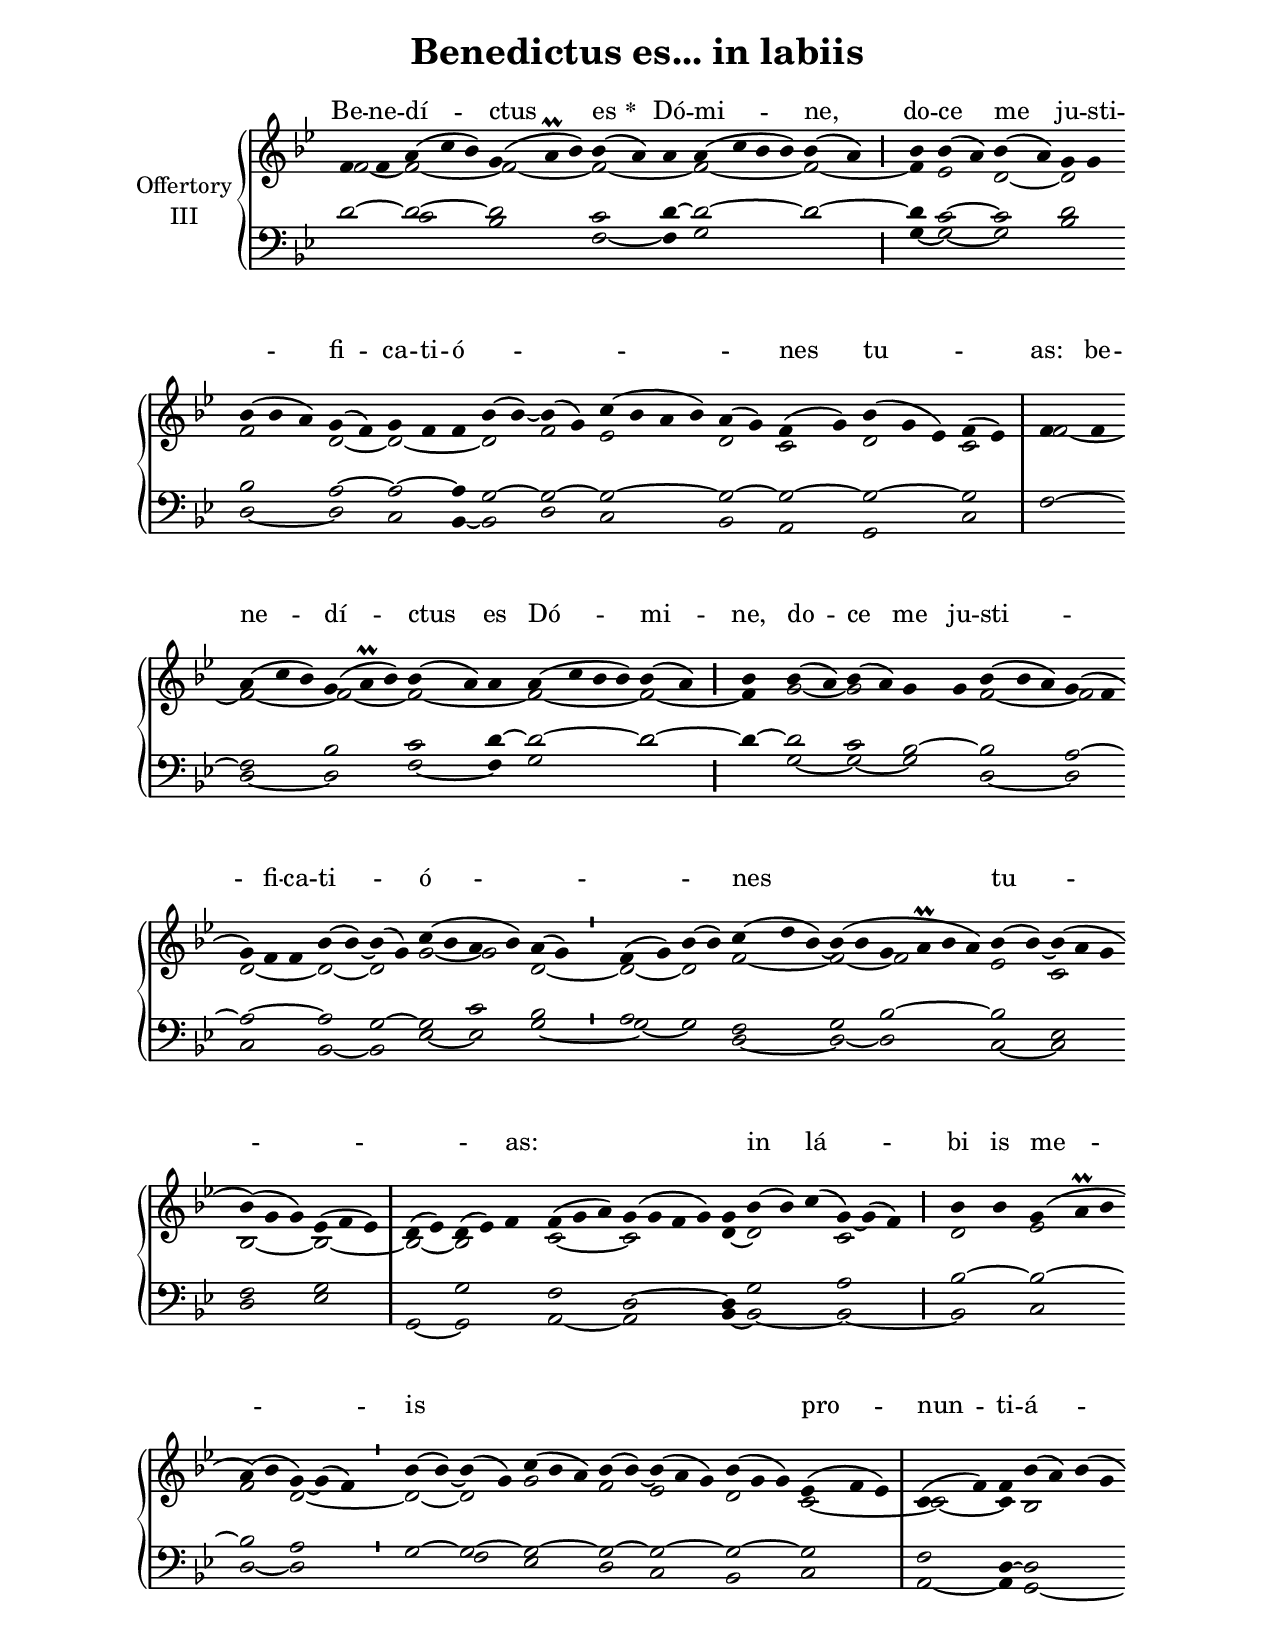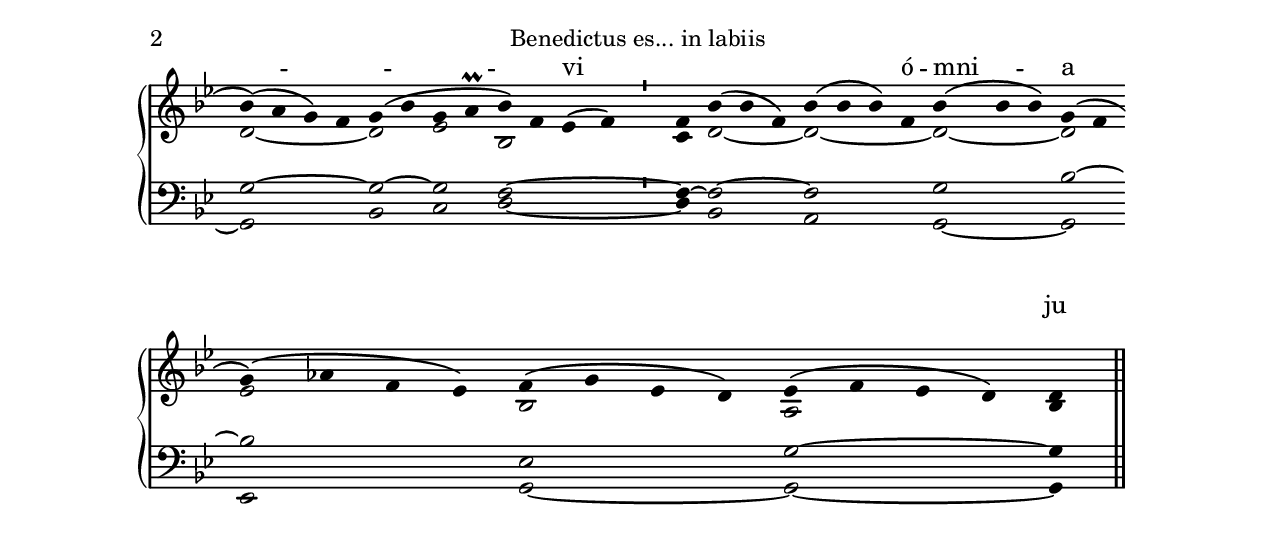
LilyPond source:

\version "2.18"
\include "gregorian.ly"
\include "noh2.ily"


%Page reference: page i.150
%(volume.page)

global = {
 \key d \phrygian
 \cadenzaOn 
}

\header {
  title = \markup \center-column {"Benedictus es... in labiis" \vspace #1 }
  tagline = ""
  composer = ""
}

\paper {
 #(include-special-characters)
  oddHeaderMarkup = \markup \fill-line {
    \line {}
    \center-column {
      \on-the-fly #first-page     " "
      \on-the-fly #not-first-page "Benedictus es... in labiis"
    }
    \line { \on-the-fly #print-page-number-check-first \fromproperty #'page:page-number-string }
  }
  evenHeaderMarkup = \markup \fill-line {
    \line { \on-the-fly #print-page-number-check-first \fromproperty #'page:page-number-string }
    \center-column { "Benedictus es... in labiis" }
    \line {}
  }
}

chantText = \lyricmode {
Be -- ne -- dí -- ctus es 
\set stanza = " * " Dó -- mi -- ne, 
do -- ce me ju -- sti -- _ fi -- ca -- ti -- ó -- _ _ _ nes tu -- _ as: 
be -- ne -- dí -- ctus es Dó -- mi -- ne, 
do -- ce me ju -- sti -- _ fi -- ca -- ti -- ó -- _ _ _ nes tu -- _ _ _ as: _ _ _ 
in lá -- bi is me -- is _ _ _ 
pro -- nun -- ti -- á -- _ _ _ _ vi _ _ _ 
ó -- mni -- a _ _ ju -- dí -- ci -- a o -- _ _ ris _ tu -- _ _ _ i. }

chantMusic = {
\tieDown   f'4 f'4 a'4 ( c''4 bes'4) g'4 ( a'\prall bes'4) bes'4 ( a'4)  a'4 a'4 ( c''4 bes'4 bes'4) bes'4 ( a'4) \divisioMaior
 bes'4 bes'4 ( a'4) bes'4 ( a'4) g'4 g'4 \forceBreak
 bes'4 ( bes'4 a'4) g'4 ( f'4) g'4 f'4 f'4 bes'4 ( bes'4) ~ bes'4 ( g'4) c''4 ( bes'4 a'4 bes'4) a'4 ( g'4) f'4 ( g'4) bes'4 ( g'4 ees'4) f'4 ( ees'4) \divisioMaxima
 f'4 f'4 \forceBreak
 a'4 ( c''4 bes'4) g'4 ( a'\prall bes'4) bes'4 ( a'4) a'4 a'4 ( c''4 bes'4 bes'4) bes'4 ( a'4) \divisioMaior
 bes'4 bes'4 ( a'4) bes'4 ( a'4) g'4 g'4 bes'4 ( bes'4 a'4) g'4 ( f'4 \forceBreak
) g'4 f'4 f'4 bes'4 ( bes'4) ~ bes'4 ( g'4) c''4 ( bes'4 a'4 bes'4) a'4 ( g'4) \divisioMinima
 f'4 ( g'4) bes'4 ( bes'4) c''4 ( d''4 bes'4) ~ bes'4 ( bes'4 g'4 a'\prall bes'4 a'4) bes'4 ( bes'4) ~ bes'4 ( a'4 g'4 \forceBreak
) bes'4 ( g'4 g'4) ees'4 ( f'4 ees'4) \divisioMaxima
 d'4 ( ees'4) d'4 ( ees'4) f'4 f'4 ( g'4 a'4) g'4 ( g'4 f'4 g'4) g'4 bes'4 ( bes'4) c''4 ( g'4) ~ g'4 ( f'4) \divisioMaior
 bes'4 bes'4 g'4 ( a'\prall bes'4 \forceBreak
) a'4 ( bes'4 g'4) ~ g'4 ( f'4) \divisioMinima
 bes'4 ( bes'4) ~ bes'4 ( g'4) c''4 ( bes'4 a'4) bes'4 ( bes'4) ~ bes'4 ( a'4 g'4) bes'4 ( g'4 g'4) ees'4 ( f'4 ees'4) \divisioMaxima
 c'4 ( f'4) f'4 bes'4 ( a'4) bes'4 ( g'4 \forceBreak
) bes'4 ( a'4 g'4) f'4 g'4 ( bes'4 g'4 a'\prall bes'4) f'4 ees'4 ( f'4) \divisioMinima
 f'4 bes'4 ( bes'4 f'4) bes'4 ( bes'4 bes'4) f'4 bes'4 ( bes'4 bes'4)  g'4 ( f'4 \forceBreak
) g'4 ( aes'4 f'4 ees'4) f'4 ( g'4 ees'4 d'4) ees'4 ( f'4 ees'4 d'4) d'4 \finalis

}

altoMusic = {
f'2 ~ f'2*3/2 ~ f'2*3/2 ~ f'2*3/2 ~ f'2*4/2 ~ f'2 ~ \divisioMaior
f'4 ees'2 d'2 ~ d'2 f'2*3/2 d'2 ~ d'2*3/2 ~ d'2 f'2 ees'2*4/2 d'2 c'2 d'2*3/2 c'2 \divisioMaxima
f'2 ~ f'2*3/2 ~ f'2*3/2 ~ f'2*3/2 ~ f'2*4/2 ~ f'2 ~ \divisioMaior
f'4 g'2 ~ g'2*4/2 f'2*3/2 ~ f'2 d'2*3/2 ~ d'2 ~ d'2 g'2 ~ g'2 d'2 ~ \divisioMinima
d'2 ~ d'2 f'2*3/2 ~ f'2 ~ f'2*4/2 ees'2 c'2*3/2 bes2*3/2 ~ bes2*3/2 ~ \divisioMaxima
bes2 ~ bes2*3/2 c'2*3/2 ~ c'2*4/2 d'4 ~ d'2*3/2 c'2*3/2 \divisioMaior
d'2 ees'2*3/2 f'2 d'2*3/2 ~ \divisioMinima
d'2 ~ d'2 g'2*3/2 f'2 ees'2*3/2 d'2*3/2 c'2*3/2 ~ \divisioMaxima
c'2 ~ c'4 bes2*4/2 d'2*4/2 ~ d'2 ees'2 bes2*4/2 \divisioMinima
c'4 d'2*3/2 ~ d'2*4/2 ~ d'2*3/2 ~ d'2 ees'2*4/2 bes2*4/2 a2*4/2 bes4 \finalis
}

tenorMusic = {
d'2 ~ d'2*3/2 ~ d'2*3/2 c'2 d'4 ~ d'2*4/2 ~ d'2 ~ \divisioMaior
d'4 c'2 ~ c'2 d'2 bes2*3/2 a2 ~ a2 ~ a4 g2 ~ g2 ~ g2*4/2 ~ g2 ~ g2 ~ g2*3/2 ~ g2 \divisioMaxima
f2 ~ f2*3/2 bes2*3/2 c'2 d'4 ~ d'2*4/2 ~ d'2 ~ \divisioMaior
d'4 ~ d'2 c'2 bes2 ~ bes2*3/2 a2 ~ a2*3/2 ~ a2 g2 ~ g2 c'2 bes2 \divisioMinima
a2 g2 f2*3/2 g2 bes2*4/2 ~ bes2 ees2*3/2 f2*3/2 g2*3/2 \divisioMaxima
r2 g2*3/2 f2*3/2 d2*4/2 ~ d4 g2*3/2 a2*3/2 \divisioMaior
bes2 ~ bes2*3/2 ~ bes2 a2*3/2 \divisioMinima
g2 ~ g2 ~ g2*3/2 ~ g2 ~ g2*3/2 ~ g2*3/2 ~ g2*3/2 \divisioMaxima
f2 d4 ~ d2*4/2 g2*4/2 ~ g2 ~ g2 f2*4/2 ~ \divisioMinima
f4 ~ f2*3/2 ~ f2*4/2 g2*3/2 bes2 ~ bes2*4/2 ees2*4/2 g2*4/2 ~ g4 \finalis
}

bassMusic = {
r2 c'2*3/2 bes2*3/2 f2 ~ f4 g2*4/2 d'2 \divisioMaior
g4 ~ g2 ~ g2 bes2 d2*3/2 ~ d2 c2 bes,4 ~ bes,2 d2 c2*4/2 bes,2 a,2 g,2*3/2 c2 \divisioMaxima
r2 d2*3/2 ~ d2*3/2 f2 ~ f4 g2*4/2 d'2 \divisioMaior
r4 g2 ~ g2 ~ g2 d2*3/2 ~ d2 c2*3/2 bes,2 ~ bes,2 ees2 ~ ees2 g2 ~ \divisioMinima
g2 ~ g2 d2*3/2 ~ d2 ~ d2*4/2 c2 ~ c2*3/2 d2*3/2 ees2*3/2 \divisioMaxima
g,2 ~ g,2*3/2 a,2*3/2 ~ a,2*4/2 bes,4 ~ bes,2*3/2 ~ bes,2*3/2 ~ \divisioMaior
bes,2 c2*3/2 d2 ~ d2*3/2 \divisioMinima
r2 f2 ees2*3/2 d2 c2*3/2 bes,2*3/2 c2*3/2 \divisioMaxima
a,2 ~ a,4 g,2*4/2 ~ g,2*4/2 bes,2 c2 d2*4/2 ~ \divisioMinima
d4 bes,2*3/2 a,2*4/2 g,2*3/2 ~ g,2 ees,2*4/2 g,2*4/2 ~ g,2*4/2 ~ g,4 \finalis
}

voiceLines = {
\voiceLineStyle


}

\score{
  <<
    \new GrandStaff <<
      \set GrandStaff.autoBeaming = ##f
      \set GrandStaff.instrumentName = \markup \center-column {
        "Offertory"
        "III"
      }
      \new Staff = up <<
        \new Voice = "chant" {
          \voiceOne \global \chantMusic
        }
        \new Voice {
          \voiceTwo \global \altoMusic
        }
      >>

      \new Staff = down <<
        \clef bass
        \new Voice {
          \voiceOne \global \tenorMusic
        }
        \new Voice {
          \voiceTwo \global \bassMusic
        }
	\new Voice {
        \voiceThree \global \voiceLines
        }
      >>
    >>
    \new Lyrics \lyricsto chant {
      \chantText
    }
  >>
  \layout{
  }
  \midi{
    \tempo 4 = 125
  }
}
